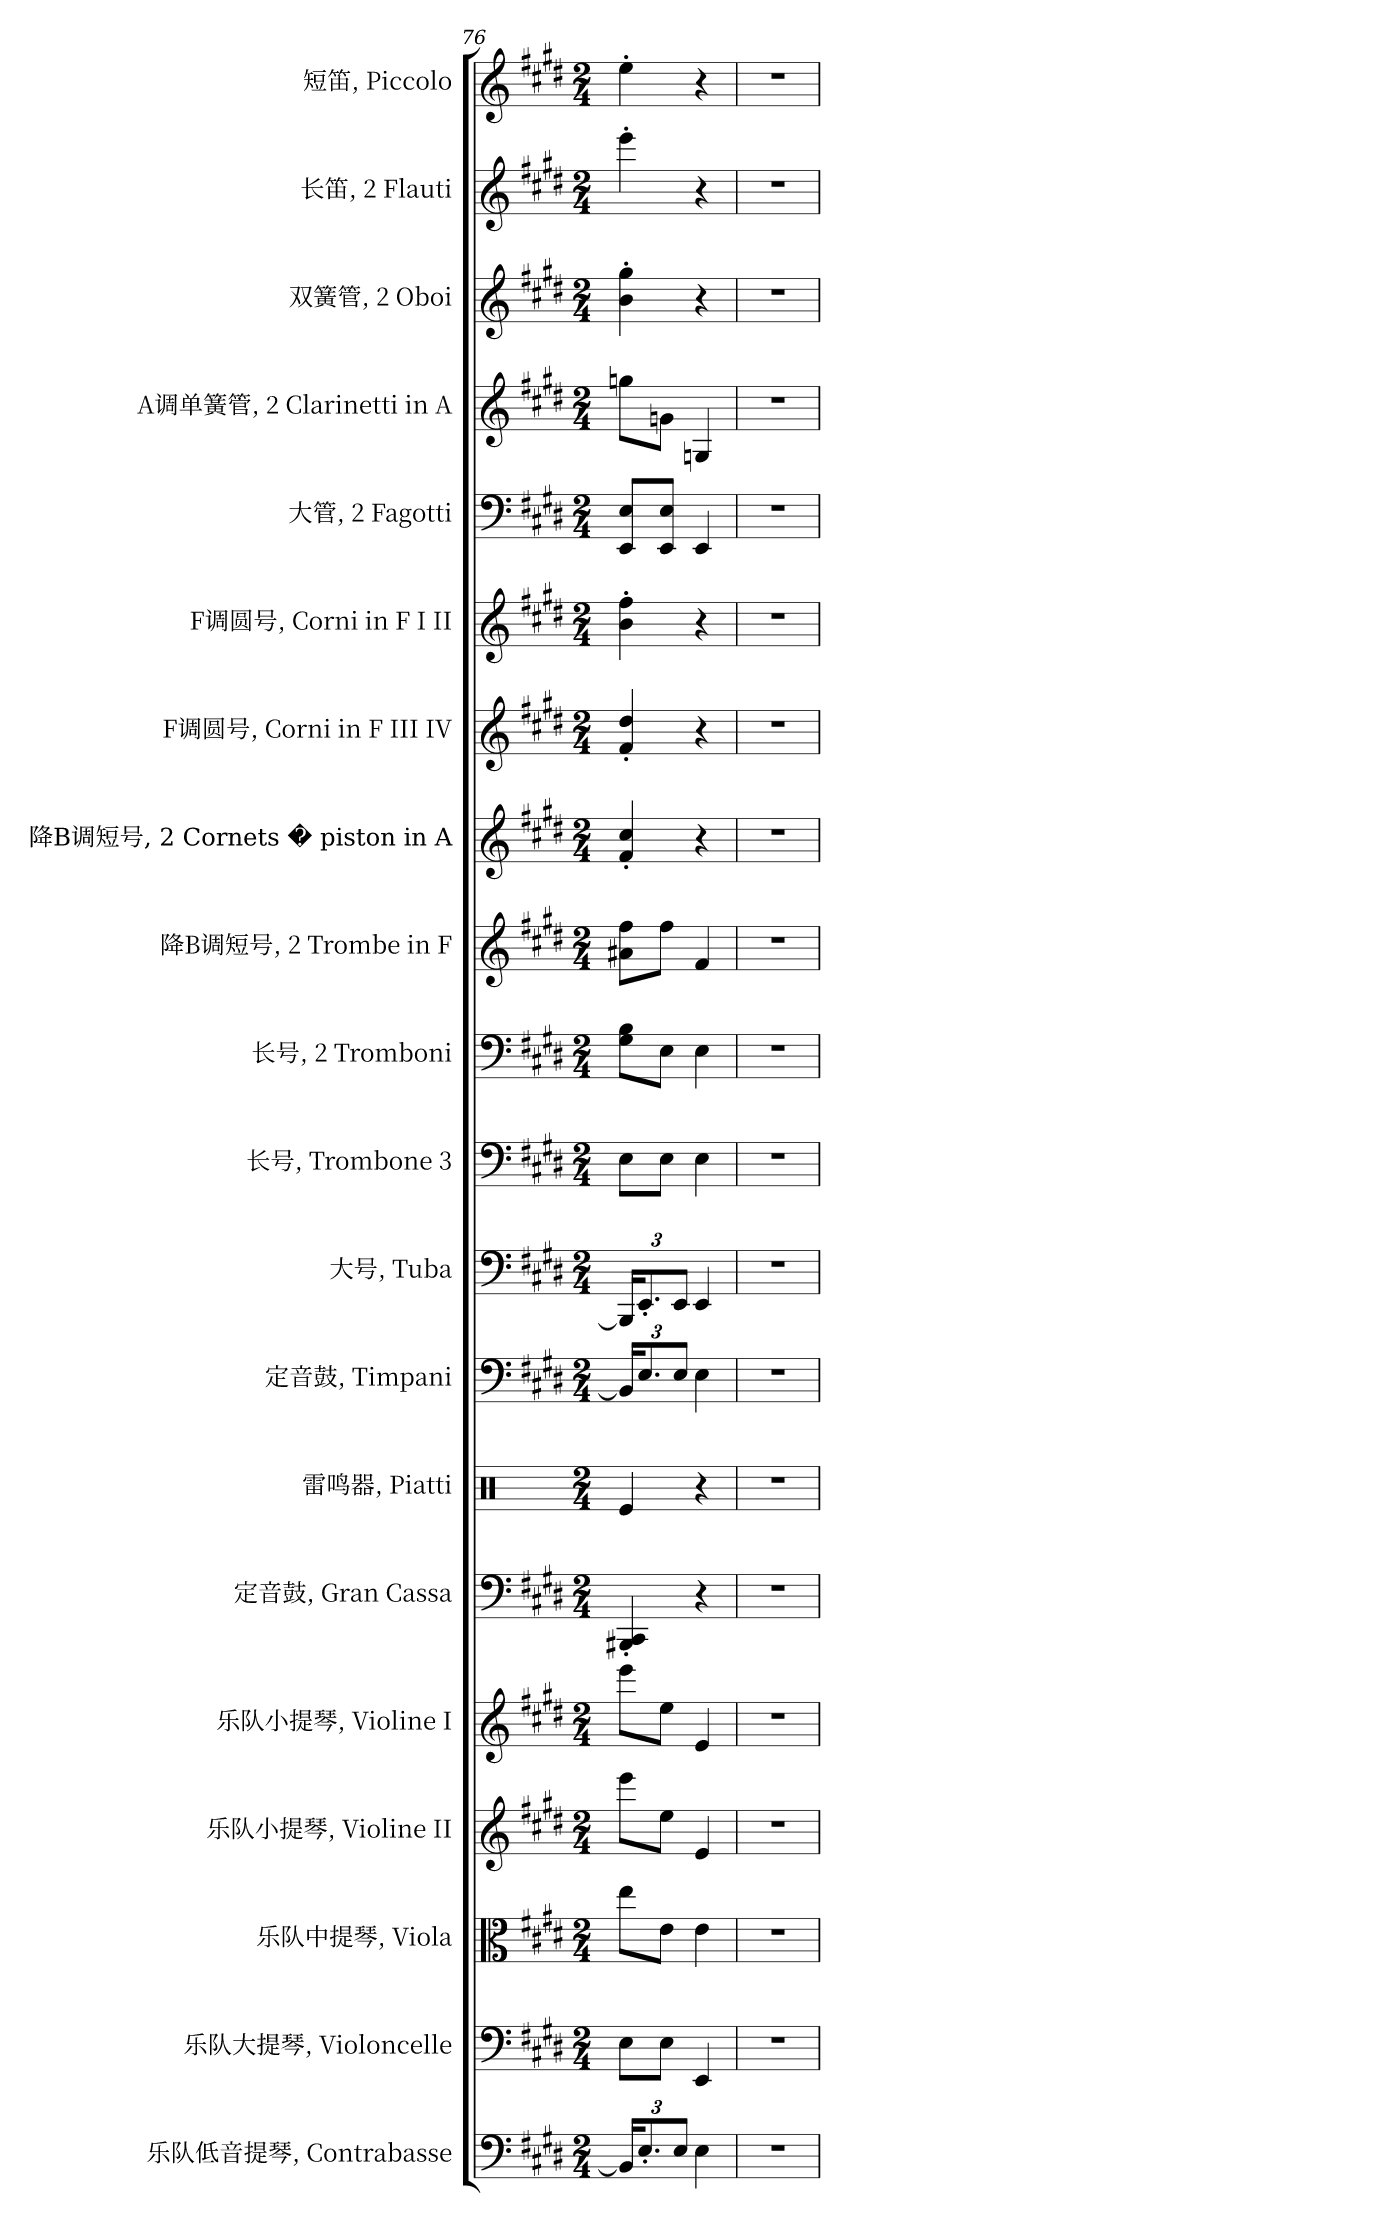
**kern	**kern	**kern	**kern	**kern	**kern	**kern	**kern	**kern	**kern	**kern	**kern	**kern	**kern	**kern	**kern	**kern	**kern	**kern	**kern
*part20	*part19	*part18	*part17	*part16	*part15	*part14	*part13	*part12	*part11	*part10	*part9	*part8	*part7	*part6	*part5	*part4	*part3	*part2	*part1
*staff20	*staff19	*staff18	*staff17	*staff16	*staff15	*staff14	*staff13	*staff12	*staff11	*staff10	*staff9	*staff8	*staff7	*staff6	*staff5	*staff4	*staff3	*staff2	*staff1
*I"乐队低音提琴, Contrabasse	*I"乐队大提琴, Violoncelle	*I"乐队中提琴, Viola	*I"乐队小提琴, Violine II	*I"乐队小提琴, Violine I	*I"定音鼓, Gran Cassa	*I"雷鸣器, Piatti	*I"定音鼓, Timpani	*I"大号, Tuba	*I"长号, Trombone 3	*I"长号, 2 Tromboni	*I"降B调短号, 2 Trombe in F	*I"降B调短号, 2 Cornets � piston in A	*I"F调圆号, Corni in F III IV	*I"F调圆号, Corni in F I II	*I"大管, 2 Fagotti	*I"A调单簧管, 2 Clarinetti in A	*I"双簧管, 2 Oboi	*I"长笛, 2 Flauti	*I"短笛, Piccolo
*I'Cbs.	*	*	*	*	*	*	*I'Timp.	*I'Tba.	*I'Tbn.	*I'Tbn.	*	*I'B♭ Cnt.	*	*	*	*I'A Cl.	*I'Ob.	*I'Fl.	*I'Picc.
*clefF4	*clefF4	*clefC3	*clefG2	*clefG2	*clefF4	*clefX	*clefF4	*clefF4	*clefF4	*clefF4	*clefG2	*clefG2	*clefG2	*clefG2	*clefF4	*clefG2	*clefG2	*clefG2	*clefG2
*ITrd7c12	*	*	*	*	*	*	*	*	*	*	*ITrd1c2	*ITrd1c2	*ITrd4c7	*ITrd4c7	*	*ITrd2c3	*	*	*ITrd-7c-12
*k[f#c#g#d#]	*k[f#c#g#d#]	*k[f#c#g#d#]	*k[f#c#g#d#]	*k[f#c#g#d#]	*k[f#c#g#d#]	*k[]	*k[f#c#g#d#]	*k[f#c#g#d#]	*k[f#c#g#d#]	*k[f#c#g#d#]	*k[f#c#]	*k[f#c#]	*k[f#c#g#]	*k[f#c#g#]	*k[f#c#g#d#]	*k[f#c#g#d#a#e#b#]	*k[f#c#g#d#]	*k[f#c#g#d#]	*k[f#c#g#d#]
*M2/4	*M2/4	*M2/4	*M2/4	*M2/4	*M2/4	*M2/4	*M2/4	*M2/4	*M2/4	*M2/4	*M2/4	*M2/4	*M2/4	*M2/4	*M2/4	*M2/4	*M2/4	*M2/4	*M2/4
*MM124	*MM124	*MM124	*MM124	*MM124	*MM124	*MM124	*MM124	*MM124	*MM124	*MM124	*MM124	*MM124	*MM124	*MM124	*MM124	*MM124	*MM124	*MM124	*MM124
*Xbrackettup	*	*	*	*	*	*	*Xbrackettup	*Xbrackettup	*	*	*	*	*	*	*	*	*	*	*
=76	=76	=76	=76	=76	=76	=76	=76	=76	=76	=76	=76	=76	=76	=76	=76	=76	=76	=76	=76
24BBB/KL]	8E\L	8ee\L	8eee\L	8eee\L	4BBB#X/' 4CC#/'	4Re/	24BB/KL]	24BBB/KL]	8E\L	8G#\ 8B\L	8g#X\ 8ee\L	4e/' 4b/'	4B/' 4g#/'	4e\' 4b\'	8EE/ 8E/L	8een\L	4b\' 4gg#\'	4eee'\	4eee'\
12.EE'/	.	.	.	.	.	.	12.E/	12.EE'/	.	.	.	.	.	.	.	.	.	.	.
.	8E\J	8e\J	8ee\J	8ee\J	.	.	.	.	8E\J	8E\J	8ee\J	.	.	.	8EE/ 8E/J	8en\J	.	.	.
12EE/J	.	.	.	.	.	.	12E/J	12EE/J	.	.	.	.	.	.	.	.	.	.	.
4EE\	4EE/	4e\	4e/	4e/	4r	4r	4E\	4EE/	4E\	4E\	4e/	4r	4r	4r	4EE/	4En/	4r	4r	4r
=77	=77	=77	=77	=77	=77	=77	=77	=77	=77	=77	=77	=77	=77	=77	=77	=77	=77	=77	=77
2r	2r	2r	2r	2r	2r	2r	2r	2r	2r	2r	2r	2r	2r	2r	2r	2r	2r	2r	2r
=	=	=	=	=	=	=	=	=	=	=	=	=	=	=	=	=	=	=	=
*-	*-	*-	*-	*-	*-	*-	*-	*-	*-	*-	*-	*-	*-	*-	*-	*-	*-	*-	*-
